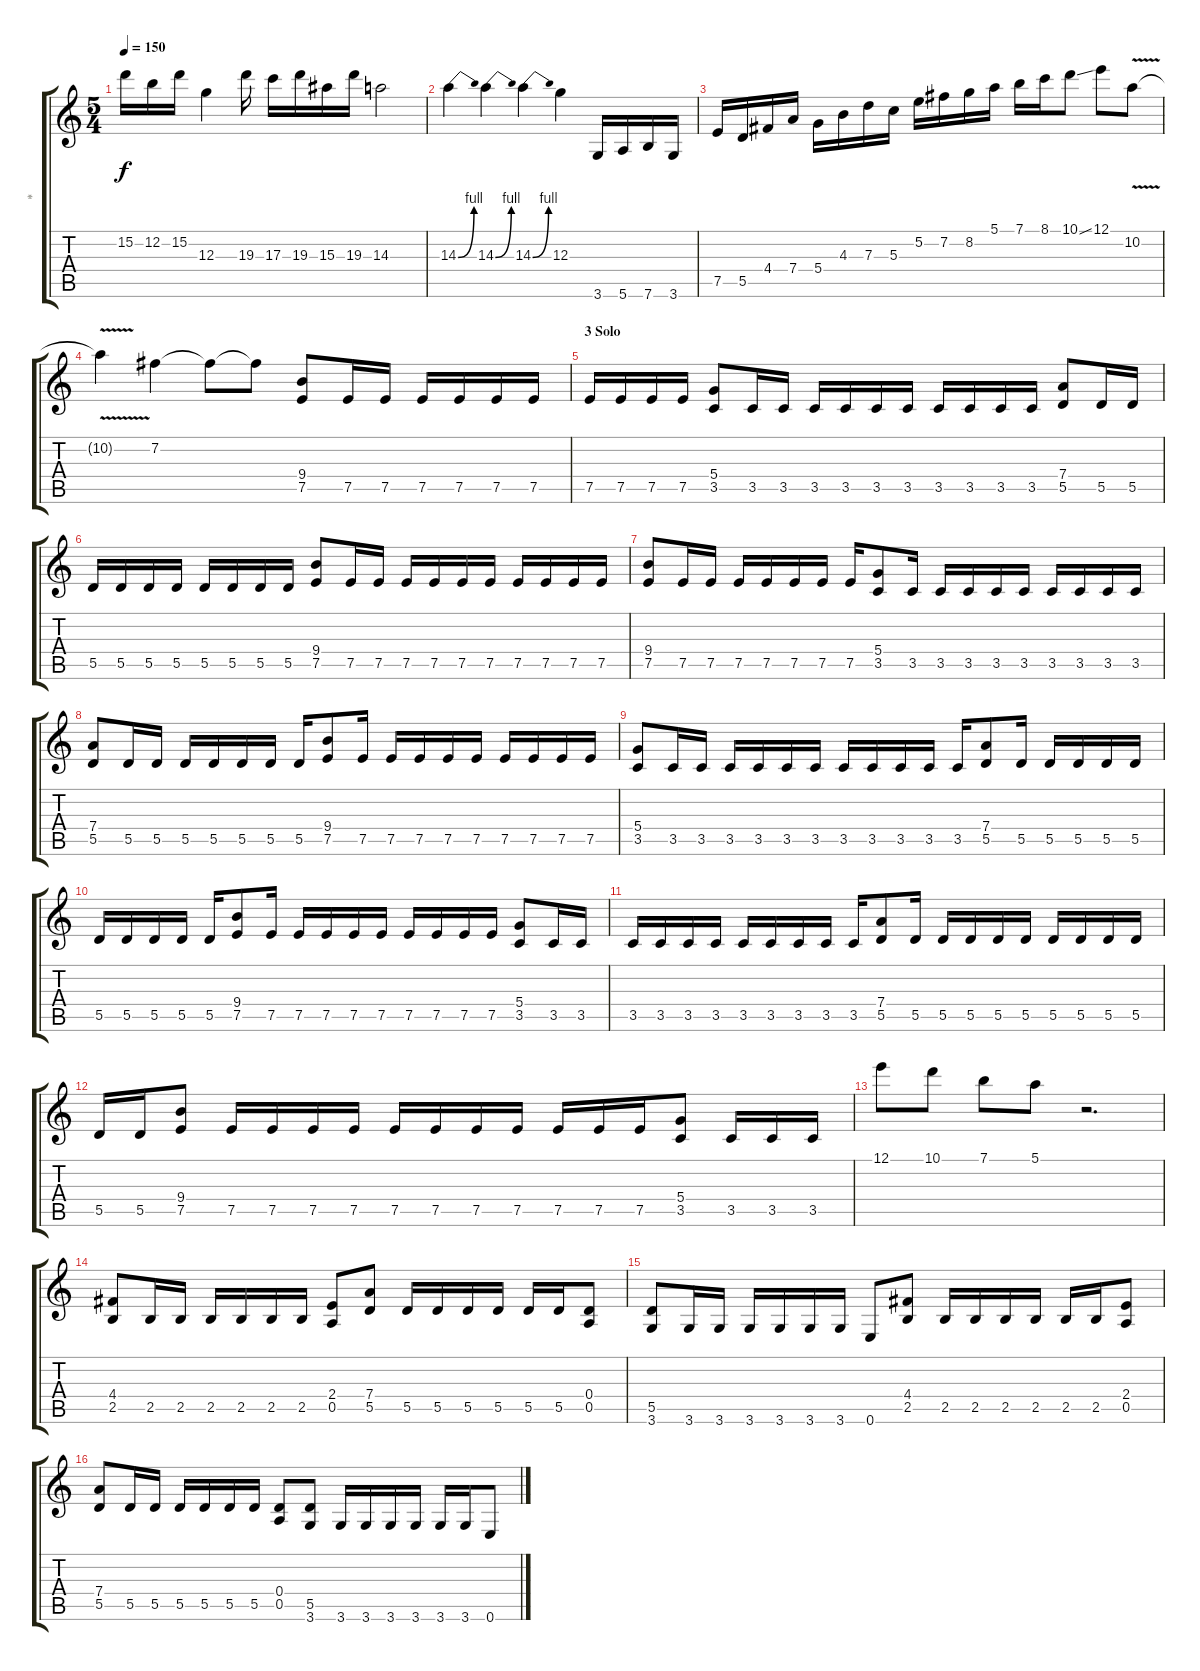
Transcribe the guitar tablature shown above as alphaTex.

\track ("*" "*") {instrument distortionguitar}
\staff {score tabs}
\tuning (E4 B3 G3 D3 A2 E2) {hide}
\ts (5 4)
\tempo 150
\clef g2
\ks c
15.2.16{dy f} 12.2.16 15.2.16 12.3.4 19.3.16 17.3.16 19.3.16 15.3.16 19.3.16 14.3.2 |
14.3{be (bend 0 0 60 4)}.4 14.3{be (bend 0 0 60 4)}.4 14.3{be (bend 0 0 60 4)}.4 12.3.4 3.6.16 5.6.16 7.6.16 3.6.16 |
7.5.16 5.5.16 4.4.16 7.4.16 5.4.16 4.3.16 7.3.16 5.3.16 5.2.16 7.2.16 8.2.16 5.1.16 7.1.16 8.1.16 10.1{ss}.8 12.1.8 10.2{v}.8 |
10.2{t}.4 7.2.4 7.2{t}.8 7.2{t}.8 (9.4 7.5).8 7.5.16 7.5.16 7.5.16 7.5.16 7.5.16 7.5.16 |
\section ("" "3 Solo")
7.5.16 7.5.16 7.5.16 7.5.16 (5.4 3.5).8 3.5.16 3.5.16 3.5.16 3.5.16 3.5.16 3.5.16 3.5.16 3.5.16 3.5.16 3.5.16 (7.4 5.5).8 5.5.16 5.5.16 |
5.5.16 5.5.16 5.5.16 5.5.16 5.5.16 5.5.16 5.5.16 5.5.16 (9.4 7.5).8 7.5.16 7.5.16 7.5.16 7.5.16 7.5.16 7.5.16 7.5.16 7.5.16 7.5.16 7.5.16 |
(9.4 7.5).8 7.5.16 7.5.16 7.5.16 7.5.16 7.5.16 7.5.16 7.5.16 (5.4 3.5).8 3.5.16 3.5.16 3.5.16 3.5.16 3.5.16 3.5.16 3.5.16 3.5.16 3.5.16 |
(7.4 5.5).8 5.5.16 5.5.16 5.5.16 5.5.16 5.5.16 5.5.16 5.5.16 (9.4 7.5).8 7.5.16 7.5.16 7.5.16 7.5.16 7.5.16 7.5.16 7.5.16 7.5.16 7.5.16 |
(5.4 3.5).8 3.5.16 3.5.16 3.5.16 3.5.16 3.5.16 3.5.16 3.5.16 3.5.16 3.5.16 3.5.16 3.5.16 (7.4 5.5).8 5.5.16 5.5.16 5.5.16 5.5.16 5.5.16 |
5.5.16 5.5.16 5.5.16 5.5.16 5.5.16 (9.4 7.5).8 7.5.16 7.5.16 7.5.16 7.5.16 7.5.16 7.5.16 7.5.16 7.5.16 7.5.16 (5.4 3.5).8 3.5.16 3.5.16 |
3.5.16 3.5.16 3.5.16 3.5.16 3.5.16 3.5.16 3.5.16 3.5.16 3.5.16 (7.4 5.5).8 5.5.16 5.5.16 5.5.16 5.5.16 5.5.16 5.5.16 5.5.16 5.5.16 5.5.16 |
5.5.16 5.5.16 (9.4 7.5).8 7.5.16 7.5.16 7.5.16 7.5.16 7.5.16 7.5.16 7.5.16 7.5.16 7.5.16 7.5.16 7.5.16 (5.4 3.5).8 3.5.16 3.5.16 3.5.16 |
12.1.8 10.1.8 7.1.8 5.1.8 r.2{d} |
(4.4 2.5).8 2.5.16 2.5.16 2.5.16 2.5.16 2.5.16 2.5.16 (2.4 0.5).8 (7.4 5.5).8 5.5.16 5.5.16 5.5.16 5.5.16 5.5.16 5.5.16 (0.4 0.5).8 |
(5.5 3.6).8 3.6.16 3.6.16 3.6.16 3.6.16 3.6.16 3.6.16 0.6.8 (4.4 2.5).8 2.5.16 2.5.16 2.5.16 2.5.16 2.5.16 2.5.16 (2.4 0.5).8 |
(7.4 5.5).8 5.5.16 5.5.16 5.5.16 5.5.16 5.5.16 5.5.16 (0.4 0.5).8 (5.5 3.6).8 3.6.16 3.6.16 3.6.16 3.6.16 3.6.16 3.6.16 0.6.8
